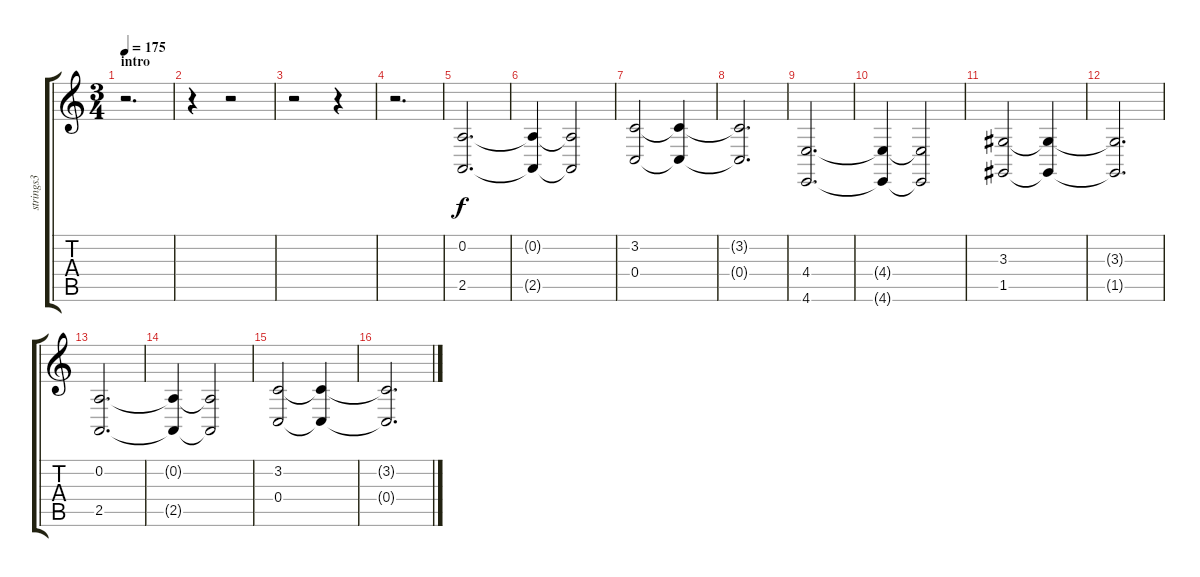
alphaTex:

\track ("strings3" "strings3") {instrument stringensemble1}
\staff {score tabs}
\tuning (D4 A3 F3 C3 G2 C2) {hide}
\ts (3 4)
\section ("" "intro")
\tempo 175
\clef g2
\ks c
r.2{d dy f instrument stringensemble1} |
r.4 r.2 |
r.2 r.4 |
r.2{d} |
(0.2 2.5).2{d instrument choiraahs} |
(0.2{t} 2.5{t}).4 (0.2{t} 2.5{t}).2 |
(3.2 0.4).2 (3.2{t} 0.4{t}).4 |
(3.2{t} 0.4{t}).2{d} |
(4.4 4.6).2{d} |
(4.4{t} 4.6{t}).4 (4.4{t} 4.6{t}).2 |
(3.3 1.5).2 (3.3{t} 1.5{t}).4 |
(3.3{t} 1.5{t}).2{d} |
(0.2 2.5).2{d instrument choiraahs} |
(0.2{t} 2.5{t}).4 (0.2{t} 2.5{t}).2 |
(3.2 0.4).2 (3.2{t} 0.4{t}).4 |
(3.2{t} 0.4{t}).2{d}
